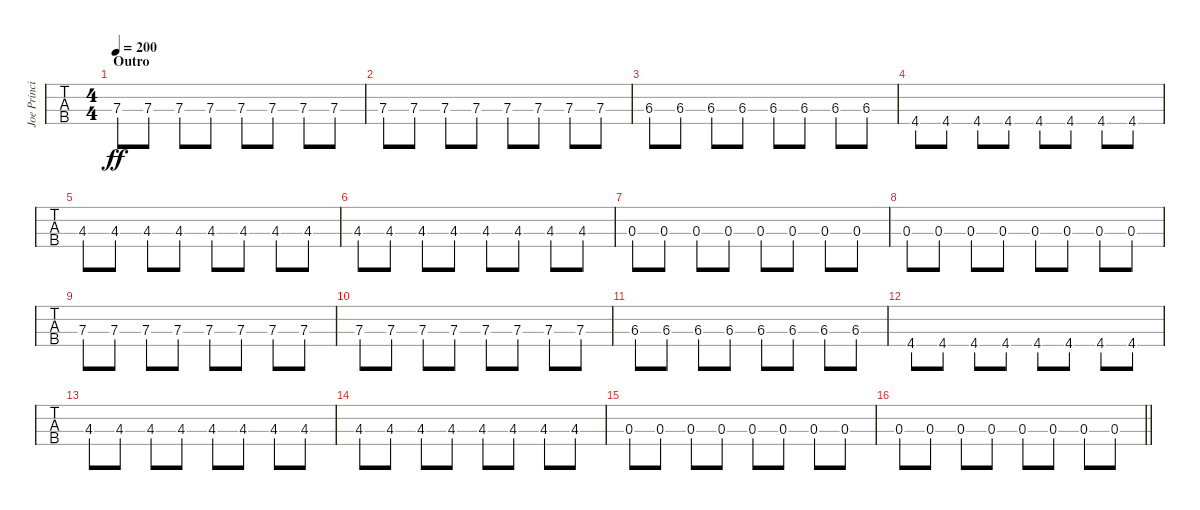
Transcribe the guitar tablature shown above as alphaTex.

\track ("Joe Principe - Bass" "Joe Princi") {instrument electricbassfinger}
\staff {tabs}
\tuning (Gb2 Db2 Ab1 Eb1) {hide}
\ts (4 4)
\section ("" "Outro")
\tempo 200
\clef f4
\ks ebminor
7.3.8{dy ff} 7.3.8 7.3.8 7.3.8 7.3.8 7.3.8 7.3.8 7.3.8 |
7.3.8 7.3.8 7.3.8 7.3.8 7.3.8 7.3.8 7.3.8 7.3.8 |
6.3.8 6.3.8 6.3.8 6.3.8 6.3.8 6.3.8 6.3.8 6.3.8 |
4.4.8 4.4.8 4.4.8 4.4.8 4.4.8 4.4.8 4.4.8 4.4.8 |
4.3.8 4.3.8 4.3.8 4.3.8 4.3.8 4.3.8 4.3.8 4.3.8 |
4.3.8 4.3.8 4.3.8 4.3.8 4.3.8 4.3.8 4.3.8 4.3.8 |
0.3.8 0.3.8 0.3.8 0.3.8 0.3.8 0.3.8 0.3.8 0.3.8 |
0.3.8 0.3.8 0.3.8 0.3.8 0.3.8 0.3.8 0.3.8 0.3.8 |
7.3.8 7.3.8 7.3.8 7.3.8 7.3.8 7.3.8 7.3.8 7.3.8 |
7.3.8 7.3.8 7.3.8 7.3.8 7.3.8 7.3.8 7.3.8 7.3.8 |
6.3.8 6.3.8 6.3.8 6.3.8 6.3.8 6.3.8 6.3.8 6.3.8 |
4.4.8 4.4.8 4.4.8 4.4.8 4.4.8 4.4.8 4.4.8 4.4.8 |
4.3.8 4.3.8 4.3.8 4.3.8 4.3.8 4.3.8 4.3.8 4.3.8 |
4.3.8 4.3.8 4.3.8 4.3.8 4.3.8 4.3.8 4.3.8 4.3.8 |
0.3.8 0.3.8 0.3.8 0.3.8 0.3.8 0.3.8 0.3.8 0.3.8 |
\barLineRight lightlight
0.3.8 0.3.8 0.3.8 0.3.8 0.3.8 0.3.8 0.3.8 0.3.8
